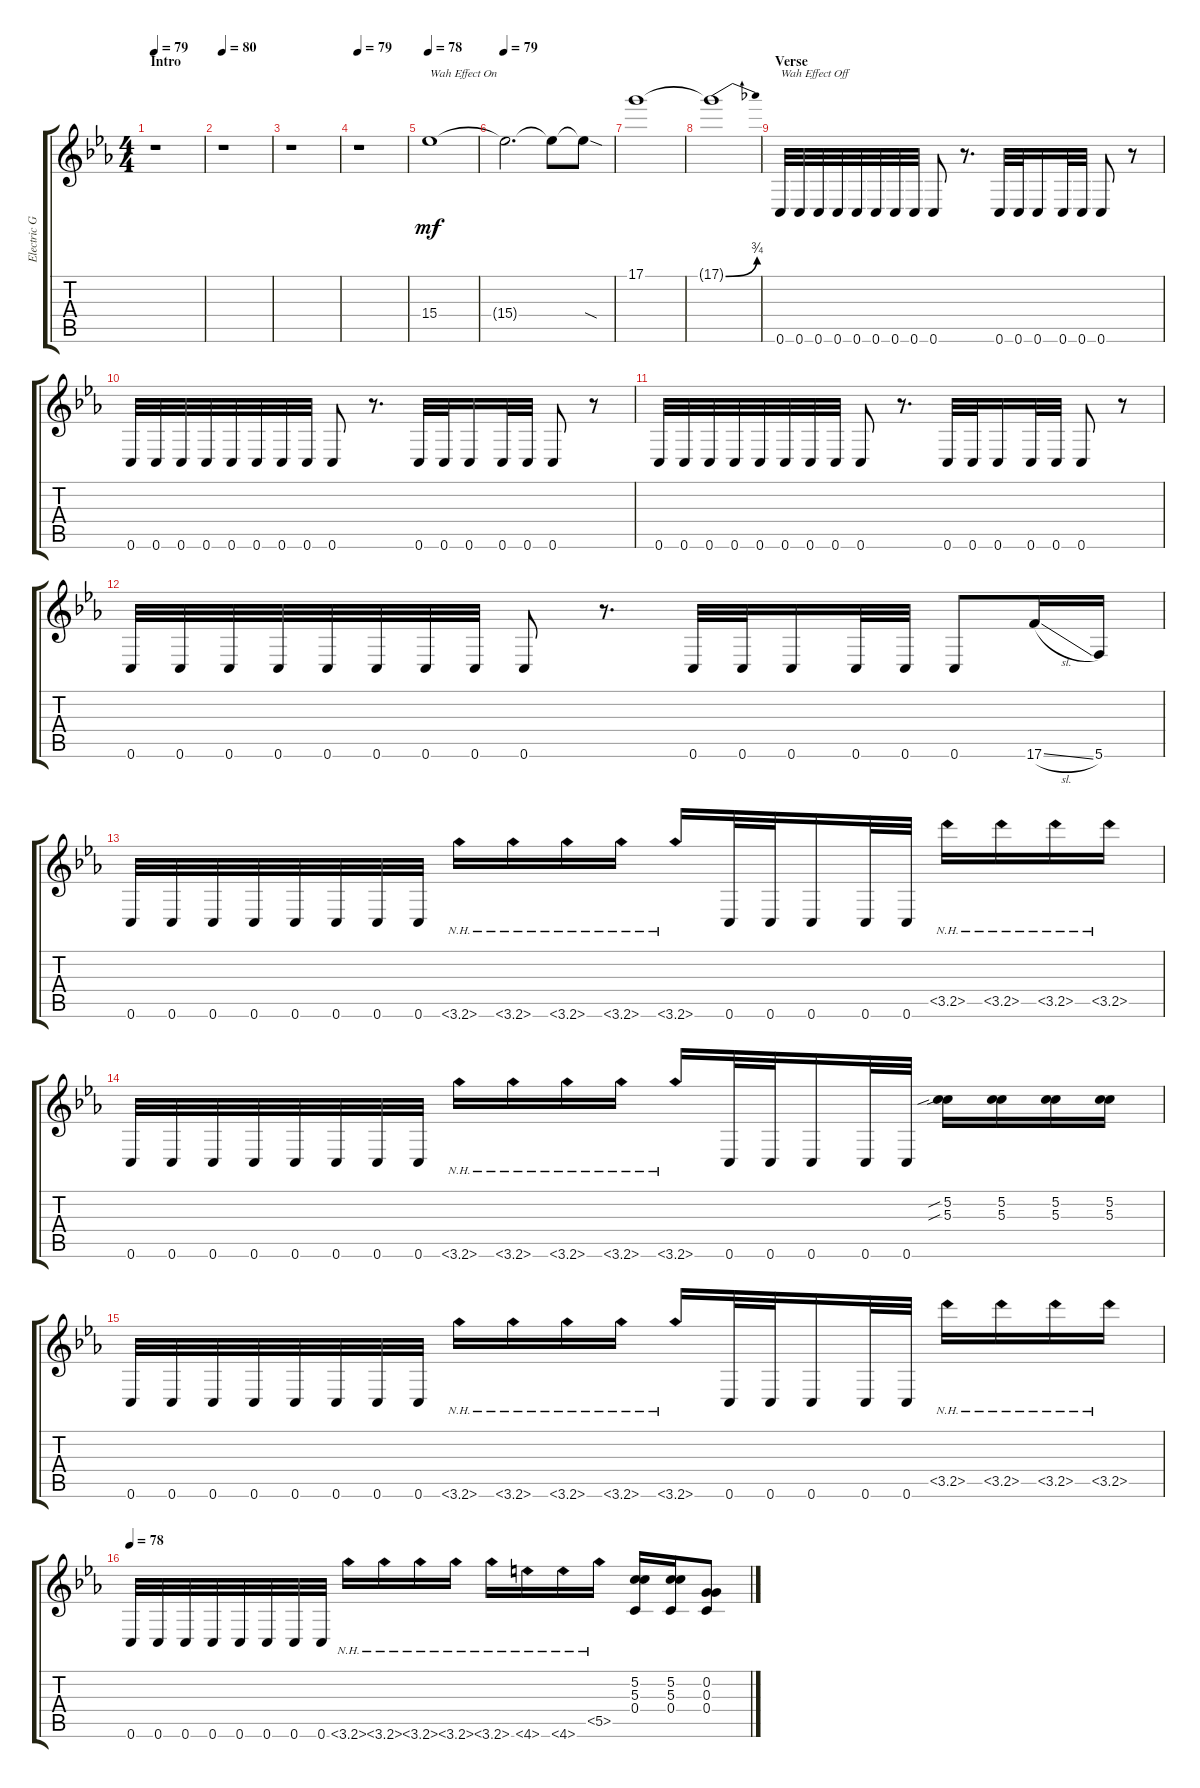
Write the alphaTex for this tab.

\track ("Electric Guitar #2" "Electric G") {instrument distortionguitar}
\staff {score tabs}
\tuning (D4 G3 G3 C3 G2 C2) {hide}
\ts (4 4)
\section ("" "Intro")
\tempo 79
\clef g2
\ks cminor
r.1{dy mf instrument distortionguitar} |
\tempo 80
r.1 |
r.1 |
\tempo 79
r.1 |
\tempo 78
15.4.1{txt "Wah Effect On"} |
\tempo 79
15.4{t}.2{d} 15.4{t}.8 15.4{sod t}.8 |
17.1.1 |
17.1{be (bend 0 0 60 3) t}.1 |
\section ("" "Verse")
0.6.32{txt "Wah Effect Off"} 0.6.32 0.6.32 0.6.32 0.6.32 0.6.32 0.6.32 0.6.32 0.6.8 r.8{d} 0.6.32 0.6.32 0.6.16 0.6.32 0.6.32 0.6.8 r.8 |
0.6.32 0.6.32 0.6.32 0.6.32 0.6.32 0.6.32 0.6.32 0.6.32 0.6.8 r.8{d} 0.6.32 0.6.32 0.6.16 0.6.32 0.6.32 0.6.8 r.8 |
0.6.32 0.6.32 0.6.32 0.6.32 0.6.32 0.6.32 0.6.32 0.6.32 0.6.8 r.8{d} 0.6.32 0.6.32 0.6.16 0.6.32 0.6.32 0.6.8 r.8 |
0.6.32 0.6.32 0.6.32 0.6.32 0.6.32 0.6.32 0.6.32 0.6.32 0.6.8 r.8{d} 0.6.32 0.6.32 0.6.16 0.6.32 0.6.32 0.6.8 17.6{sl}.16 5.6.16 |
0.6.32 0.6.32 0.6.32 0.6.32 0.6.32 0.6.32 0.6.32 0.6.32 3.6{nh}.16 3.6{nh}.16 3.6{nh}.16 3.6{nh}.16 3.6{nh}.16 0.6.32 0.6.32 0.6.16 0.6.32 0.6.32 3.5{nh}.16 3.5{nh}.16 3.5{nh}.16 3.5{nh}.16 |
0.6.32 0.6.32 0.6.32 0.6.32 0.6.32 0.6.32 0.6.32 0.6.32 3.6{nh}.16 3.6{nh}.16 3.6{nh}.16 3.6{nh}.16 3.6{nh}.16 0.6.32 0.6.32 0.6.16 0.6.32 0.6.32 (5.2{sib} 5.3{sib}).16 (5.2 5.3).16 (5.2 5.3).16 (5.2 5.3).16 |
0.6.32 0.6.32 0.6.32 0.6.32 0.6.32 0.6.32 0.6.32 0.6.32 3.6{nh}.16 3.6{nh}.16 3.6{nh}.16 3.6{nh}.16 3.6{nh}.16 0.6.32 0.6.32 0.6.16 0.6.32 0.6.32 3.5{nh}.16 3.5{nh}.16 3.5{nh}.16 3.5{nh}.16 |
\tempo 78
0.6.32 0.6.32 0.6.32 0.6.32 0.6.32 0.6.32 0.6.32 0.6.32 3.6{nh}.16 3.6{nh}.16 3.6{nh}.16 3.6{nh}.16 3.6{nh}.16 4.6{nh}.16 4.6{nh}.16 5.5{nh}.16 (5.2 5.3 0.4).16 (5.2 5.3 0.4).16 (0.2 0.3 0.4).8
